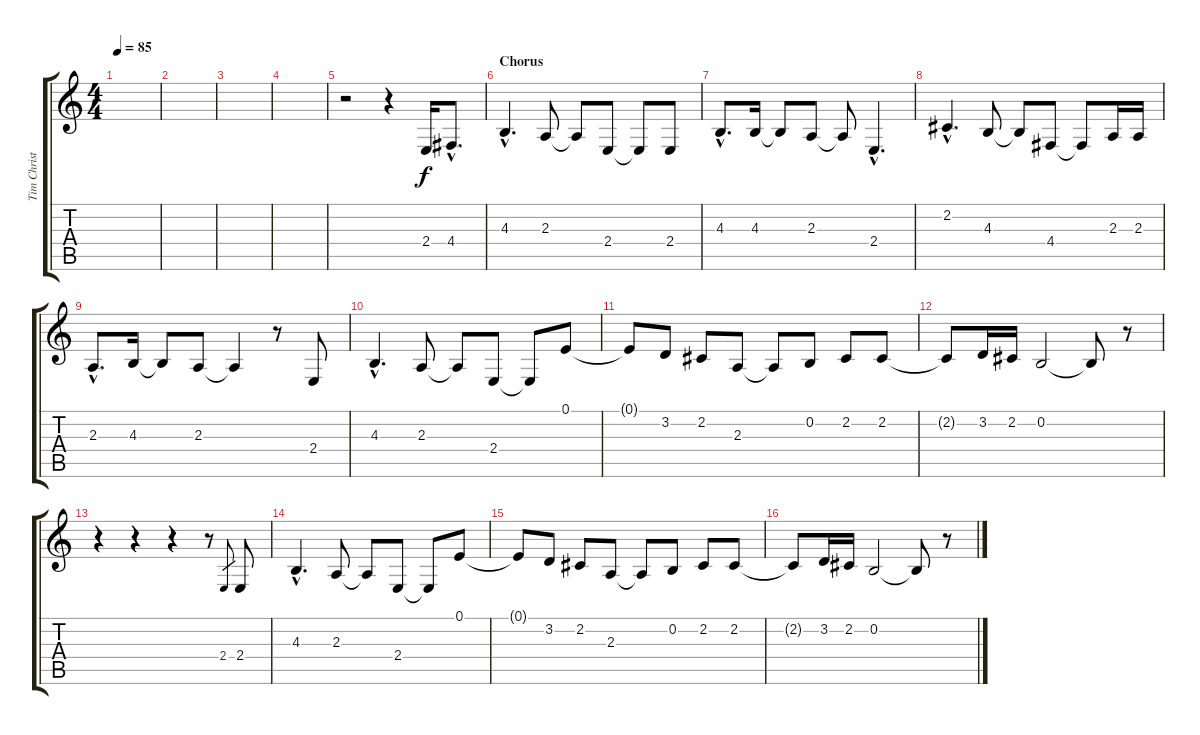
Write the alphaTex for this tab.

\track ("Tim Christensen (Vocal)" "Tim Christ") {instrument sopranosax}
\staff {score tabs}
\tuning (E4 B3 G3 D3 A2 E2) {hide}
\ts (4 4)
\tempo 85
\clef g2
\ks c
|
|
|
|
r.2 r.4 2.4.16 4.4{hac}.8{d} |
\section ("" "Chorus")
4.3{hac}.4{d} 2.3.8 2.3{t}.8 2.4.8 2.4{t}.8 2.4.8 |
4.3{hac}.8{d} 4.3.16 4.3{t}.8 2.3.8 2.3{t}.8 2.4{hac}.4{d} |
2.2{hac}.4{d} 4.3.8 4.3{t}.8 4.4.8 4.4{t}.8 2.3.16 2.3.16 |
2.3{hac}.8{d} 4.3.16 4.3{t}.8 2.3.8 2.3{t}.4 r.8 2.4.8 |
4.3{hac}.4{d} 2.3.8 2.3{t}.8 2.4.8 2.4{t}.8 0.1.8 |
0.1{t}.8 3.2.8 2.2.8 2.3.8 2.3{t}.8 0.2.8 2.2.8 2.2.8 |
2.2{t}.8 3.2.16 2.2.16 0.2.2 0.2{t}.8 r.8 |
r.4 r.4 r.4 r.8 2.4.8{gr} 2.4.8 |
4.3{hac}.4{d} 2.3.8 2.3{t}.8 2.4.8 2.4{t}.8 0.1.8 |
0.1{t}.8 3.2.8 2.2.8 2.3.8 2.3{t}.8 0.2.8 2.2.8 2.2.8 |
2.2{t}.8 3.2.16 2.2.16 0.2.2 0.2{t}.8 r.8
